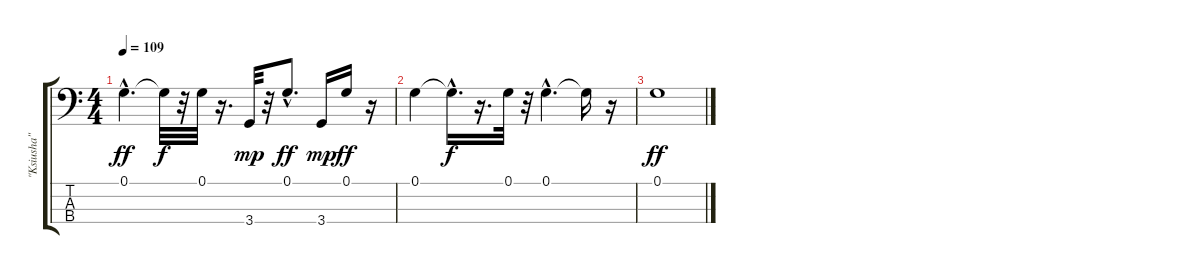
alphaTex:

\track ("\"Ksiusha\" " "\"Ksiusha\" ") {instrument fretlessbass}
\staff {score tabs}
\tuning (G2 D2 A1 E1) {hide}
\ts (4 4)
\tempo 109
\clef f4
\ks c
0.1{hac}.4{d dy ff} 0.1{t}.32{dy f} r.32 0.1.32 r.16{d} 3.4.32{dy mp} r.32 0.1{hac}.8{d dy ff} 3.4.16{dy mp} 0.1.16{dy ff} r.16 |
0.1.4 0.1{hac t}.16{d dy f} r.16{d} 0.1.32 r.32 0.1{hac}.4{d} 0.1{t}.16 r.16 |
0.1.1{dy ff}
